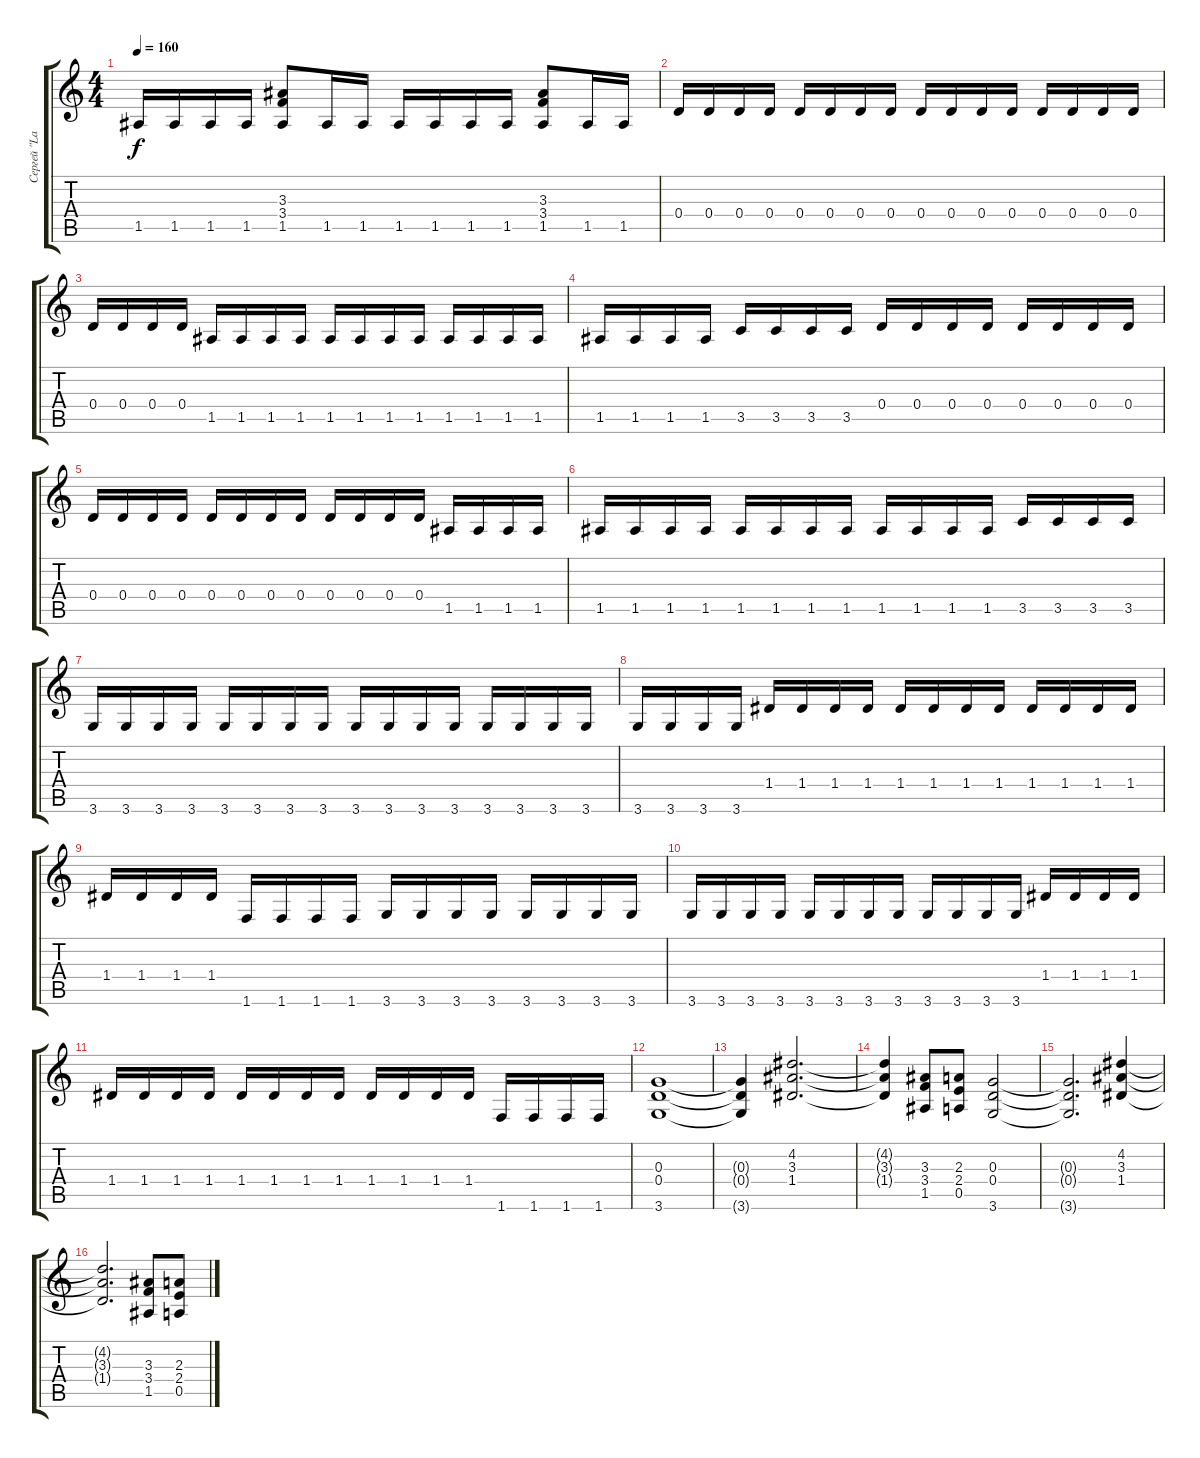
\track ("Сергей \"Lazar\"" "Сергей \"La") {instrument distortionguitar}
\staff {score tabs}
\tuning (E4 B3 G3 D3 A2 E2) {hide}
\ts (4 4)
\tempo 160
\clef g2
\ks c
1.5.16{dy f} 1.5.16 1.5.16 1.5.16 (3.3 3.4 1.5).8 1.5.16 1.5.16 1.5.16 1.5.16 1.5.16 1.5.16 (3.3 3.4 1.5).8 1.5.16 1.5.16 |
0.4.16 0.4.16 0.4.16 0.4.16 0.4.16 0.4.16 0.4.16 0.4.16 0.4.16 0.4.16 0.4.16 0.4.16 0.4.16 0.4.16 0.4.16 0.4.16 |
0.4.16 0.4.16 0.4.16 0.4.16 1.5.16 1.5.16 1.5.16 1.5.16 1.5.16 1.5.16 1.5.16 1.5.16 1.5.16 1.5.16 1.5.16 1.5.16 |
1.5.16 1.5.16 1.5.16 1.5.16 3.5.16 3.5.16 3.5.16 3.5.16 0.4.16 0.4.16 0.4.16 0.4.16 0.4.16 0.4.16 0.4.16 0.4.16 |
0.4.16 0.4.16 0.4.16 0.4.16 0.4.16 0.4.16 0.4.16 0.4.16 0.4.16 0.4.16 0.4.16 0.4.16 1.5.16 1.5.16 1.5.16 1.5.16 |
1.5.16 1.5.16 1.5.16 1.5.16 1.5.16 1.5.16 1.5.16 1.5.16 1.5.16 1.5.16 1.5.16 1.5.16 3.5.16 3.5.16 3.5.16 3.5.16 |
3.6.16 3.6.16 3.6.16 3.6.16 3.6.16 3.6.16 3.6.16 3.6.16 3.6.16 3.6.16 3.6.16 3.6.16 3.6.16 3.6.16 3.6.16 3.6.16 |
3.6.16 3.6.16 3.6.16 3.6.16 1.4.16 1.4.16 1.4.16 1.4.16 1.4.16 1.4.16 1.4.16 1.4.16 1.4.16 1.4.16 1.4.16 1.4.16 |
1.4.16 1.4.16 1.4.16 1.4.16 1.6.16 1.6.16 1.6.16 1.6.16 3.6.16 3.6.16 3.6.16 3.6.16 3.6.16 3.6.16 3.6.16 3.6.16 |
3.6.16 3.6.16 3.6.16 3.6.16 3.6.16 3.6.16 3.6.16 3.6.16 3.6.16 3.6.16 3.6.16 3.6.16 1.4.16 1.4.16 1.4.16 1.4.16 |
1.4.16 1.4.16 1.4.16 1.4.16 1.4.16 1.4.16 1.4.16 1.4.16 1.4.16 1.4.16 1.4.16 1.4.16 1.6.16 1.6.16 1.6.16 1.6.16 |
(0.3 0.4 3.6).1 |
(0.3{t} 0.4{t} 3.6{t}).4 (4.2 3.3 1.4).2{d} |
(4.2{t} 3.3{t} 1.4{t}).4 (3.3 3.4 1.5).8 (2.3 2.4 0.5).8 (0.3 0.4 3.6).2 |
(0.3{t} 0.4{t} 3.6{t}).2{d} (4.2 3.3 1.4).4 |
(4.2{t} 3.3{t} 1.4{t}).2{d} (3.3 3.4 1.5).8 (2.3 2.4 0.5).8
